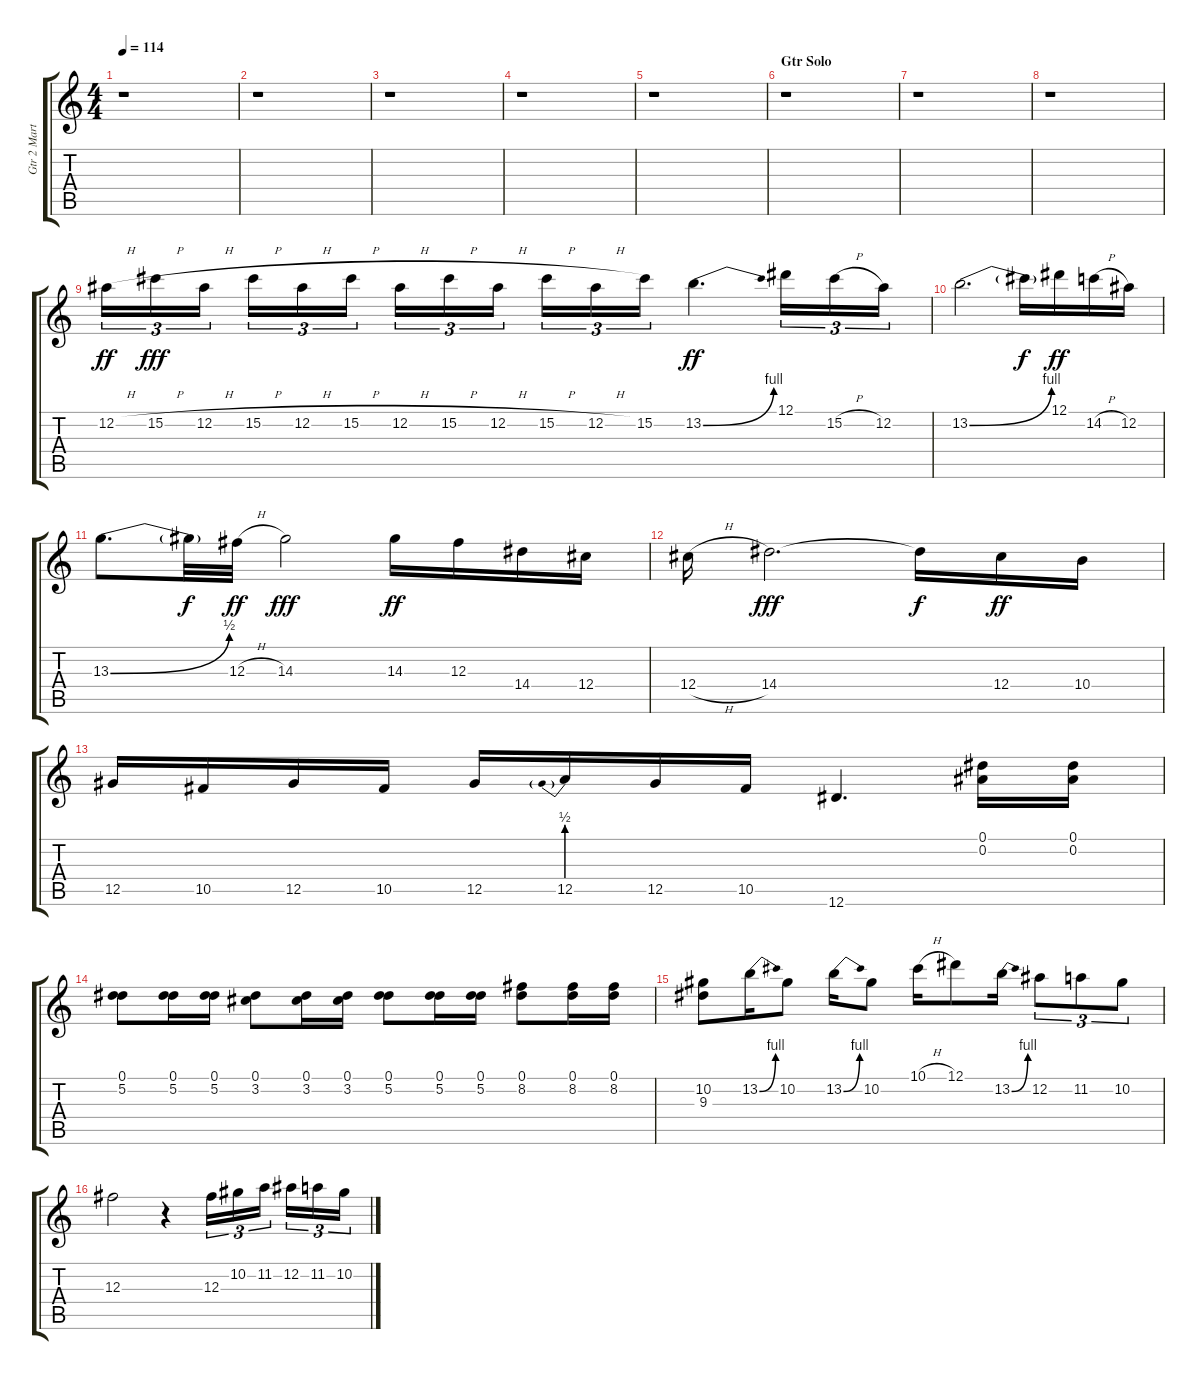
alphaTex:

\track ("Gtr 2 Marty         " "Gtr 2 Mart") {instrument distortionguitar}
\staff {score tabs}
\tuning (Eb4 Bb3 Gb3 Db3 Ab2 Eb2) {hide}
\ts (4 4)
\tempo 114
\clef g2
\ks c
r.1{dy ff} |
r.1 |
r.1 |
r.1 |
r.1 |
\section ("" "Gtr Solo")
r.1 |
r.1 |
r.1 |
12.2{h}.16{tu (3 2)} 15.2{h}.16{tu (3 2) dy fff} 12.2{h}.16{tu (3 2)} 15.2{h}.16{tu (3 2)} 12.2{h}.16{tu (3 2)} 15.2{h}.16{tu (3 2)} 12.2{h}.16{tu (3 2)} 15.2{h}.16{tu (3 2)} 12.2{h}.16{tu (3 2)} 15.2{h}.16{tu (3 2)} 12.2{h}.16{tu (3 2)} 15.2.16{tu (3 2)} 13.2{be (bend 0 0 60 4)}.4{d dy ff} 12.1.16{tu (3 2)} 15.2{h}.16{tu (3 2)} 12.2.16{tu (3 2)} |
13.2{be (bend 0 0 60 4)}.2{d} 13.2{t}.16{dy f} 12.1.16{dy ff} 14.2{h}.16 12.2.16 |
13.3{be (bend 0 0 60 2)}.8{d} 13.3{t}.32{dy f} 12.3{h}.32{dy ff} 14.3.2{dy fff} 14.3.16{dy ff} 12.3.16 14.4.16 12.4.16 |
12.4{h}.16 14.4.2{d dy fff} 14.4{t}.16{dy f} 12.4.16{dy ff} 10.4.16 |
12.5.16 10.5.16 12.5.16 10.5.16 12.5.16 12.5{be (prebend 0 2 60 2)}.16 12.5.16 10.5.16 12.6.4{d} (0.1 0.2).16 (0.1 0.2).16 |
(0.1 5.2).8 (0.1 5.2).16 (0.1 5.2).16 (0.1 3.2).8 (0.1 3.2).16 (0.1 3.2).16 (0.1 5.2).8 (0.1 5.2).16 (0.1 5.2).16 (0.1 8.2).8 (0.1 8.2).16 (0.1 8.2).16 |
(10.2 9.3).8 13.2{be (bend 0 0 60 4)}.16 10.2.8 13.2{be (bend 0 0 60 4)}.16 10.2.8 10.1{h}.16 12.1.8 13.2{be (bend 0 0 60 4)}.16 12.2.8{tu (3 2)} 11.2.8{tu (3 2)} 10.2.8{tu (3 2)} |
12.3.2 r.4 12.3.16{tu (3 2)} 10.2.16{tu (3 2)} 11.2.16{tu (3 2)} 12.2.16{tu (3 2)} 11.2.16{tu (3 2)} 10.2.16{tu (3 2)}
